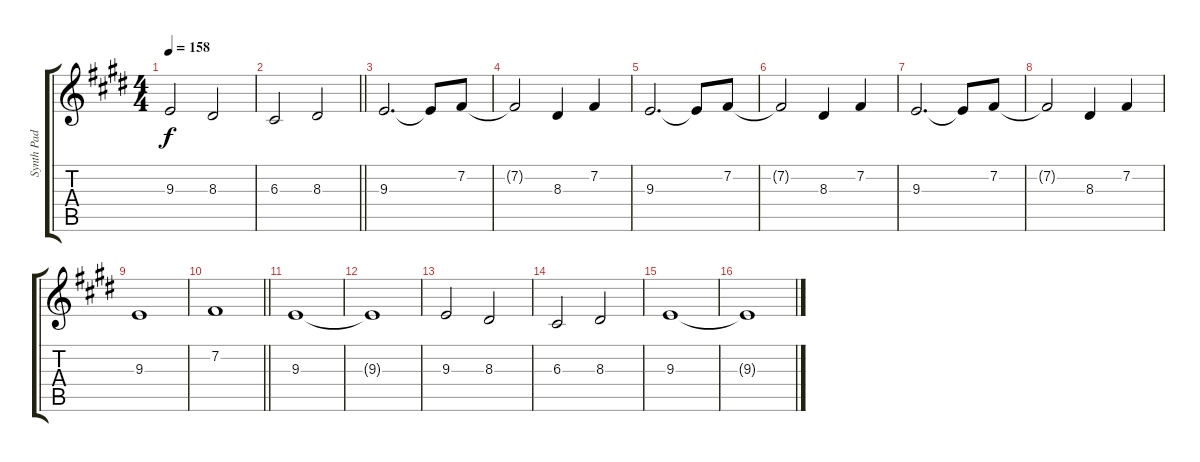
\track ("Synth Pad" "Synth Pad") {instrument pad3polysynth}
\staff {score tabs}
\tuning (E4 B3 G3 D3 A2 E2) {hide}
\ts (4 4)
\tempo 158
\clef g2
\ks c#minor
9.3.2{dy f} 8.3.2 |
\barLineRight lightlight
6.3.2 8.3.2 |
\ks e
9.3.2{d} 9.3{t}.8 7.2.8 |
\ks c#minor
7.2{t}.2 8.3.4 7.2.4 |
\ks e
9.3.2{d} 9.3{t}.8 7.2.8 |
\ks c#minor
7.2{t}.2 8.3.4 7.2.4 |
\ks e
9.3.2{d} 9.3{t}.8 7.2.8 |
\ks c#minor
7.2{t}.2 8.3.4 7.2.4 |
\ks e
9.3.1 |
\barLineRight lightlight
\ks c#minor
7.2.1 |
\ks e
9.3.1 |
\ks c#minor
9.3{t}.1 |
9.3.2 8.3.2 |
6.3.2 8.3.2 |
\ks e
9.3.1 |
\ks c#minor
9.3{t}.1
